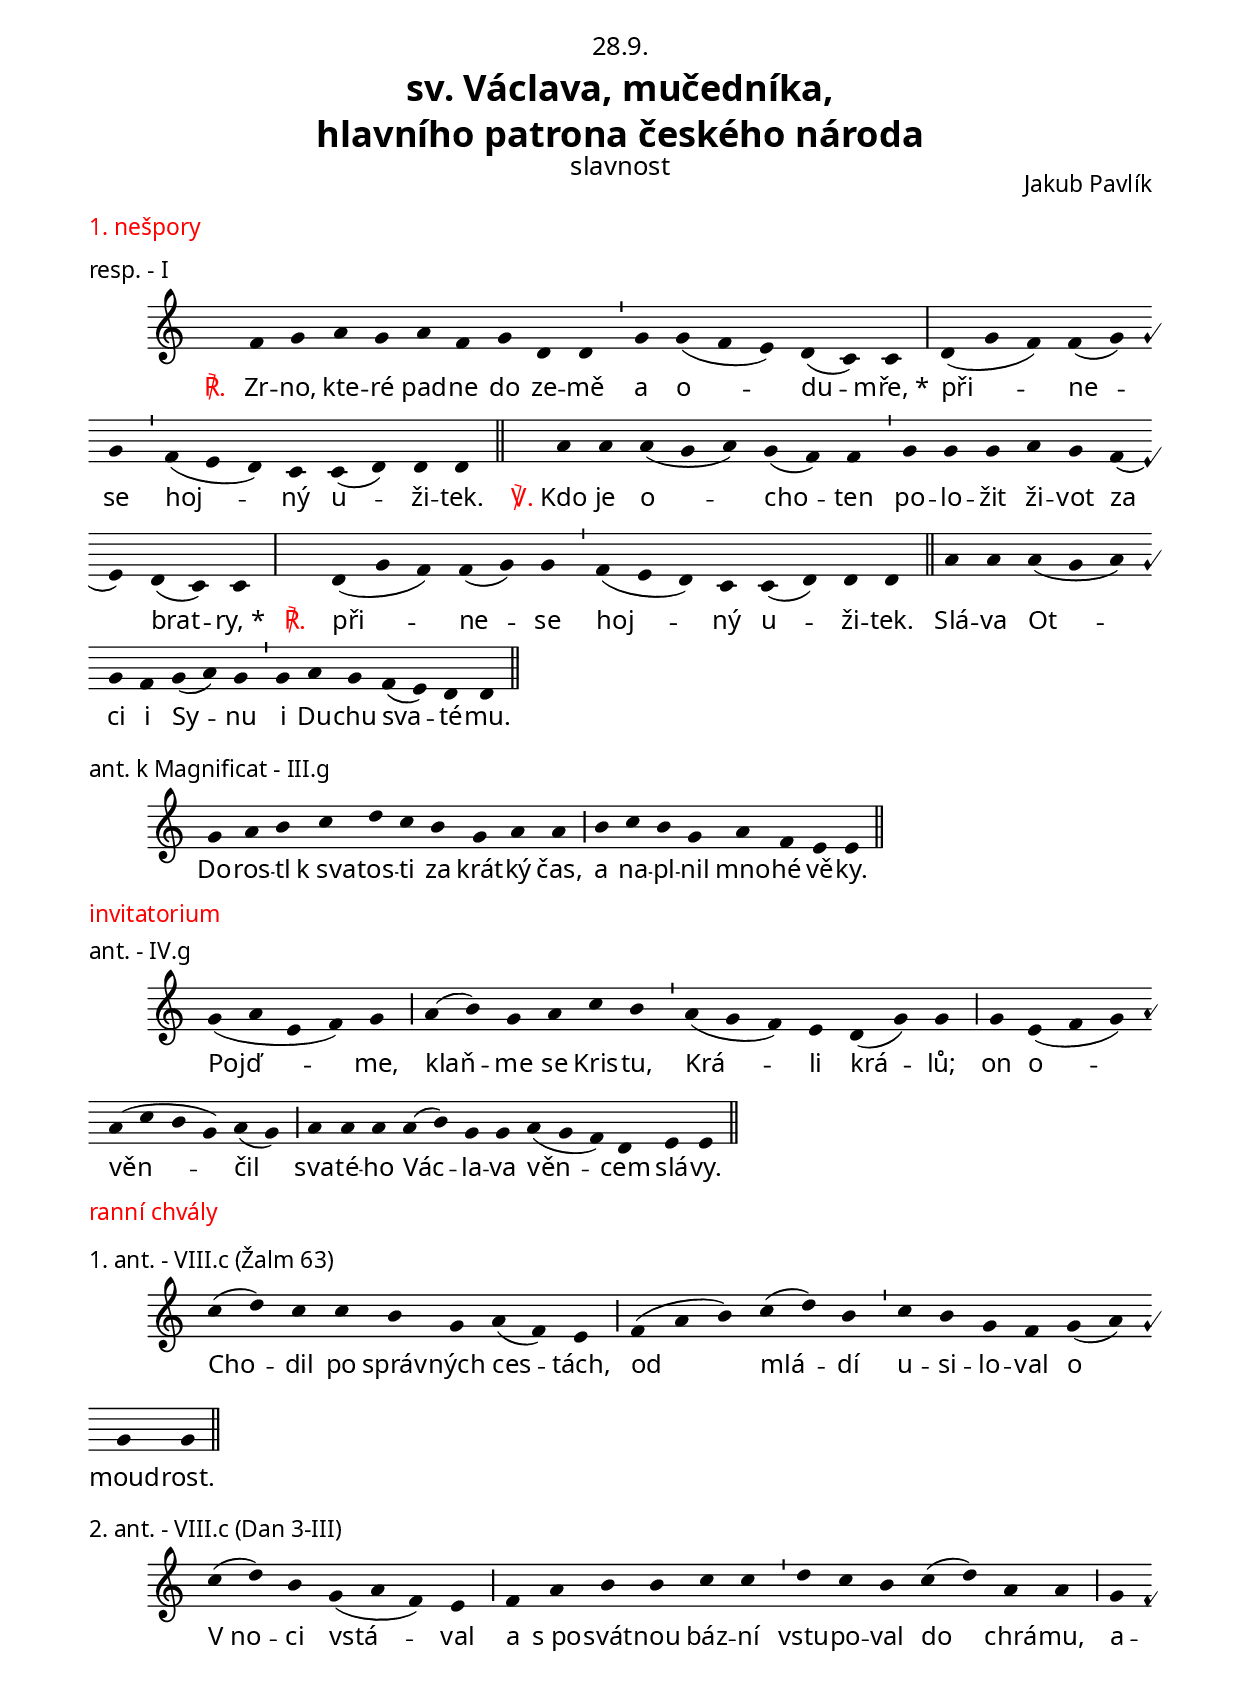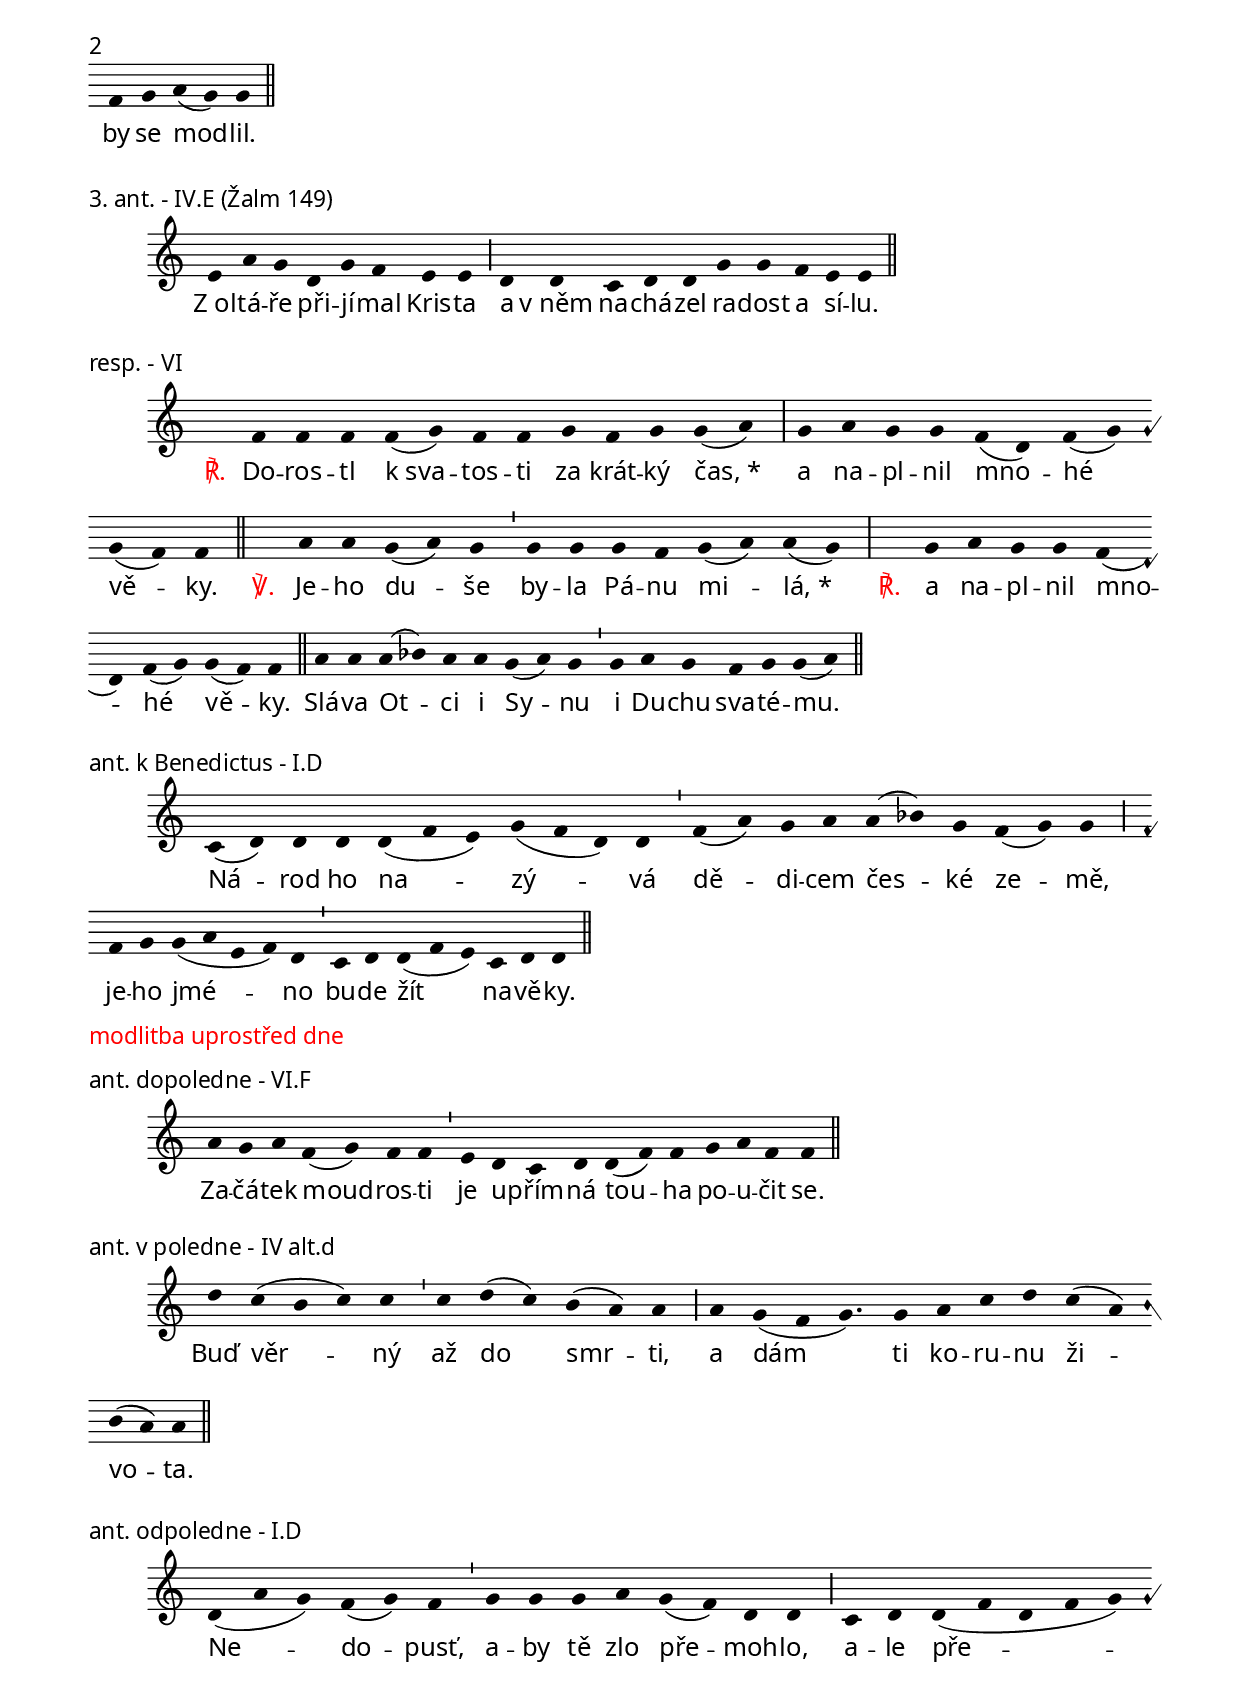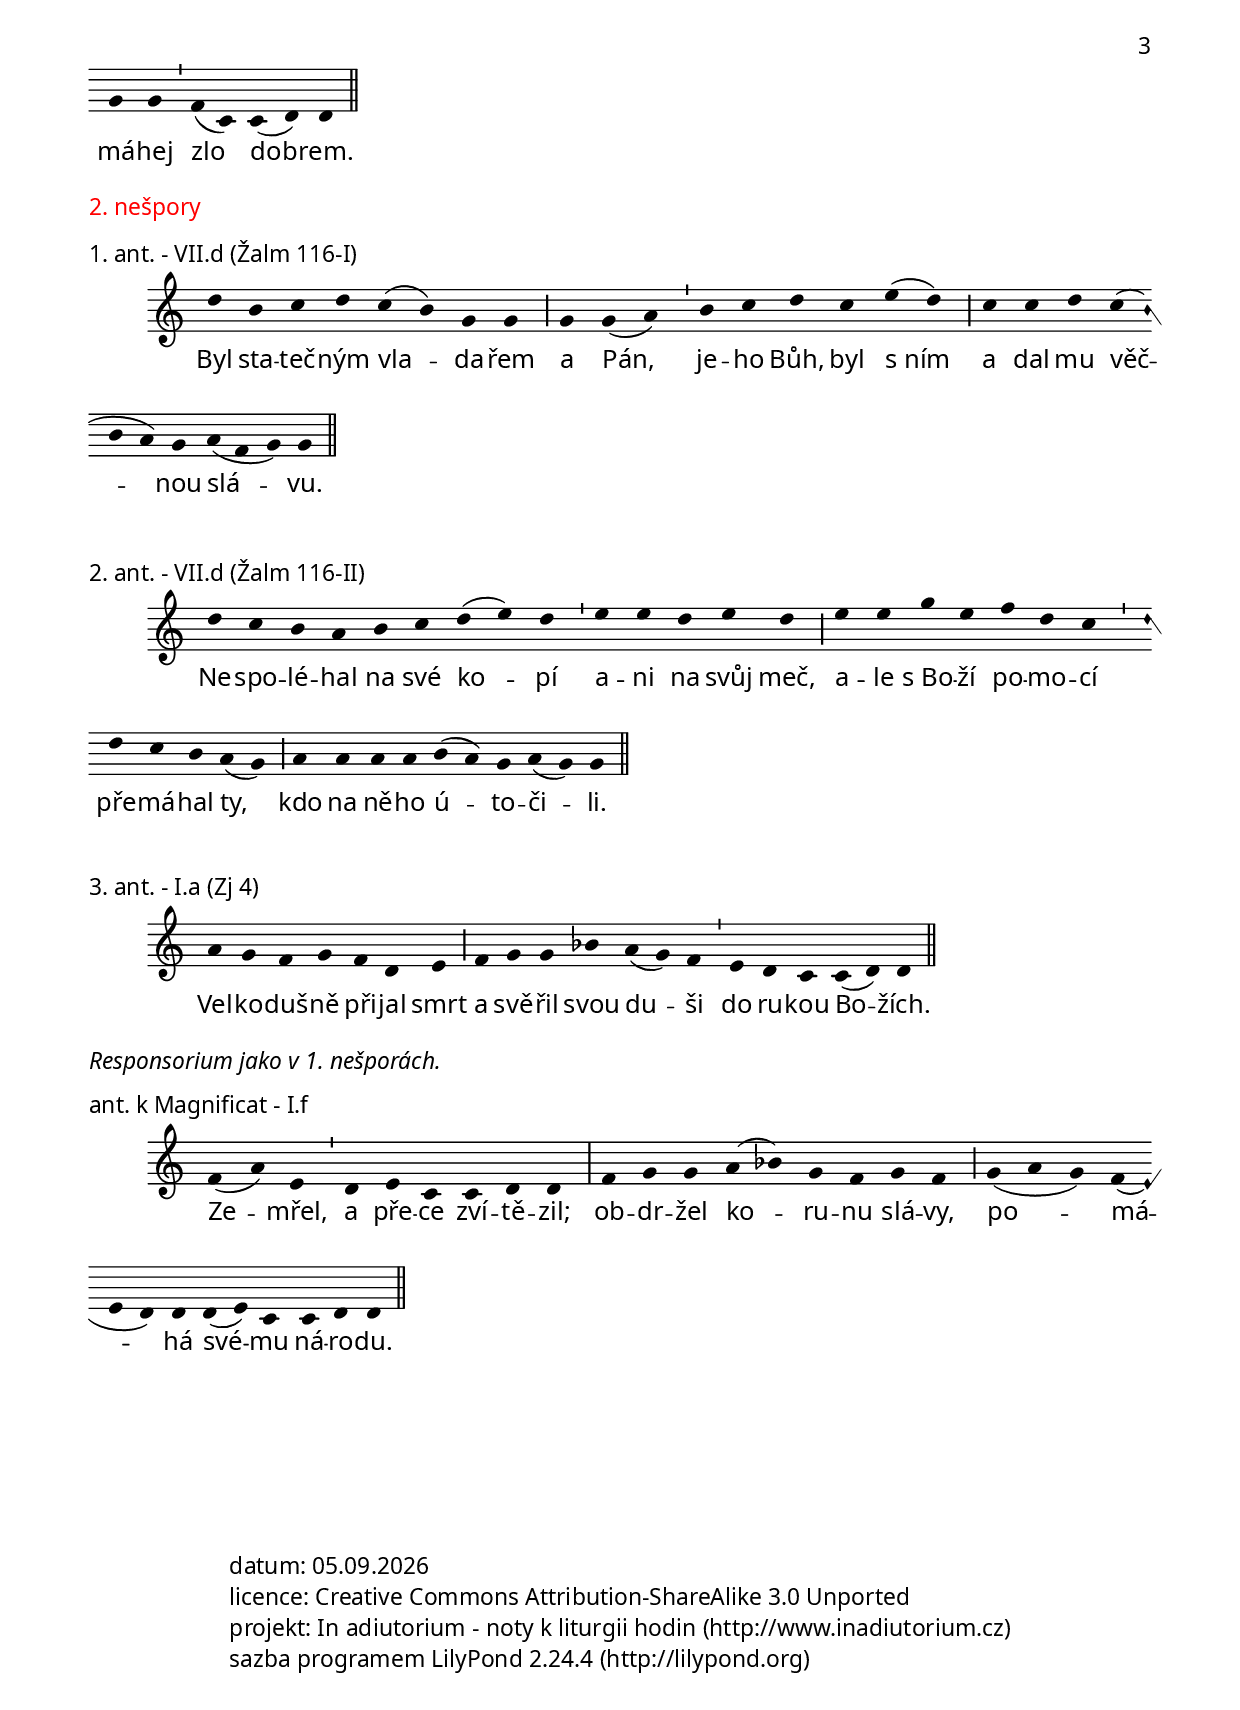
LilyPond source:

\version "2.15.40"

\include "../spolecne.ly"
\include "../dilyresponsorii.ly"

\header {
  title = \markup\titleSvatek
            \center-column{ "sv. Václava, mučedníka,"
            "hlavního patrona českého národa" }
            slavnost
            28.9.
  composer = "Jakub Pavlík"
}

\markup {\nadpisHodinka {"1. nešpory"}}

\score {
  \relative c' {
    \choralniRezim
    
    % R
    \neviditelna f
    f4 g a g a f g d d \barMin g g( f e) d( c) c \barMax
    d( g f) f( g) g \barMin f( e d) c c( d) d d \barFinalis
    % V
    \neviditelna g
    a4 a a( g a) g( f) f \barMin g g g a g f( e) d( c) c \barMax
    % R
    \neviditelna a
    d( g f) f( g) g \barMin f( e d) c c( d) d d \barFinalis
    % Slava
    a'4 a a( g a) g f g( a) g \barMin g a g f( e) d d \barFinalis
  }
  \addlyrics {
    \Response Zr -- no, kte -- ré pad -- ne do ze -- mě a o -- du -- mře,_*
    při -- ne -- se hoj -- ný u -- ži -- tek.
    \Verse Kdo je o -- cho -- ten po -- lo -- žit ži -- vot za brat -- ry,_*
    \Response při -- ne -- se hoj -- ný u -- ži -- tek.
    \textRespDoxologie
  }
  \header {
    quid = "resp."
    modus = "I"
    id = ""
    piece = \markup {\sestavTitulekResp}
  }
}

\score {
  \relative c'' {
    \choralniRezim
    g4 a b c d c b g a a \barMaior
    b c b g a f e e \barFinalis
  }
  \addlyrics {
    Do -- ros -- tl k_sva -- tos -- ti za krát -- ký čas,
    a na -- pl -- nil mno -- hé vě -- ky.
  }
  \header {
    quid = "ant. k Magnificat"
    modus = "III"
    differentia = "g" 
    psalmus = ""
    id = ""
    piece = \markup {\sestavTitulekBezZalmu}
  }
}

\markup {\nadpisHodinka {"invitatorium"}}

\score {
  \relative c'' {
    \choralniRezim
    g4( a e f) g \barMaior a( b) g a c b \barMin a( g f) e d( g) g \barMaior
    g e( f g) a( c b g) a( g) \barMaior
    a a a a( b) g g a( g f) d e e \barFinalis
  }
  \addlyrics {
    Pojď -- me, klaň -- me se Kris -- tu, Krá -- li krá -- lů;
    on o -- věn -- čil 
    sva -- té -- ho Vác -- la -- va
    věn -- cem slá -- vy.
  }
  \header {
    quid = "ant."
    modus = "IV"
    differentia = "g" 
    psalmus = ""
    id = ""
    piece = \markup {\sestavTitulekBezZalmu}
  }
}

\markup {\nadpisHodinka {"ranní chvály"}}

\score {
  \relative c'' {
    \choralniRezim
    c4( d) c c b g a( f) e \barMaior
    f( a b) c( d) b \barMin c b g f g( a) g g \barFinalis
  }
  \addlyrics {
    Cho -- dil po správ -- ných ces -- tách,
    od mlá -- dí u -- si -- lo -- val o moud -- rost.
  }
  \header {
    quid = "1. ant."
    modus = "VIII"
    differentia = "c" 
    psalmus = "Žalm 63"
    id = ""
    piece = \markup {\sestavTitulek}
  }
}

\score {
  \relative c'' {
    \choralniRezim
    c4( d) b g( a f) e \barMaior
    f4 a b b c c \barMin d c b c( d) a a \barMaior
    g f g a( g) g \barFinalis
  }
  \addlyrics {
    V_no -- ci vstá -- val
    a s_po -- svát -- nou báz -- ní vstu -- po -- val do chrá -- mu,
    a -- by se mod -- lil.
  }
  \header {
    quid = "2. ant."
    modus = "VIII"
    differentia = "c" 
    psalmus = "Dan 3-III"
    id = ""
    piece = \markup {\sestavTitulek}
  }
}

\score {
  \relative c' {
    \choralniRezim
    e4 a g d g f e e \barMaior
    d d c d d g g f e e \barFinalis
  }
  \addlyrics {
    Z_ol -- tá -- ře při -- jí -- mal Kris -- ta
    a v_něm na -- chá -- zel ra -- dost a sí -- lu.
  }
  \header {
    quid = "3. ant."
    modus = "IV"
    differentia = "E" 
    psalmus = "Žalm 149"
    id = ""
    piece = \markup {\sestavTitulek}
  }
}

\score {
  \relative c' {
    \choralniRezim
    
    % R
    \neviditelna f
    f4 f f f( g) f f g f g g( a) \barMax
    g a g g f( d) f( g) g( f) f \barFinalis
    % V
    \neviditelna a
    a a g( a) g \barMin g g g f g( a) a( g) \barMax
    % R
    \neviditelna a
    g a g g f( d) f( g) g( f) f \barFinalis
    % Slava
    \respVIdoxologie \barFinalis
  }
  \addlyrics {
    \Response Do -- ros -- tl k_sva -- tos -- ti za krát -- ký čas,_*
    a na -- pl -- nil mno -- hé vě -- ky.
    \Verse Je -- ho du -- še by -- la Pá -- nu mi -- lá,_*
    \Response a na -- pl -- nil mno -- hé vě -- ky.
    \textRespDoxologie
  }
  \header {
    quid = "resp."
    modus = "VI"
    id = ""
    piece = \markup {\sestavTitulekResp}
  }
}

\score {
  \relative c' {
    \choralniRezim
    c4( d) d d d( f e) g( f d) d \barMin
    f( a) g a a( bes) g f( g) g \barMaior
    f g g( a e f) d \barMin c d d( f e) c d d \barFinalis
  }
  \addlyrics {
    Ná -- rod ho na -- zý -- vá 
    dě -- di -- cem čes -- ké ze -- mě,
    je -- ho jmé -- no bu -- de žít na -- vě -- ky.
  }
  \header {
    quid = "ant. k Benedictus"
    modus = "I"
    differentia = "D" 
    psalmus = ""
    id = ""
    piece = \markup {\sestavTitulekBezZalmu}
  }
}

\markup {\nadpisHodinka {"modlitba uprostřed dne"}}

\score {
  \relative c'' {
    \choralniRezim
    a4 g a f( g) f f \barMin
    e d c d d( f) f g a f f \barFinalis
  }
  \addlyrics {
    Za -- čá -- tek moud -- ros -- ti
    je u -- přím -- ná tou -- ha po -- u -- čit se.
  }
  \header {
    quid = "ant. dopoledne"
    modus = "VI"
    differentia = "F" 
    psalmus = ""
    id = ""
    piece = \markup {\sestavTitulekBezZalmu}
  }
}

\score {
  \relative c'' {
    \choralniRezim
    d4 c( b c) c \barMin c d( c) b( a) a \barMaior
    a g( f g4.) g4 a c d c( a) b( a) a \barFinalis
  }
  \addlyrics {
    Buď věr -- ný až do smr -- ti,
    a dám ti ko -- ru -- nu ži -- vo -- ta.
  }
  \header {
    quid = "ant. v poledne"
    modus = "IV alt"
    differentia = "d" 
    psalmus = ""
    id = ""
    fons = "Jana Sarkandra, k Magnificat; konec upraven"
    piece = \markup {\sestavTitulekBezZalmu}
  }
}

\score {
  \relative c' {
    \choralniRezim
    d4( a' g) f( g) f \barMin g g g a g( f) d d \barMaior
    c d d( f d f g) g g \barMin f( c) c( d) d \barFinalis
  }
  \addlyrics {
    Ne -- do -- pusť, a -- by tě zlo pře -- moh -- lo,
    a -- le pře -- má -- hej zlo dob -- rem.
  }
  \header {
    quid = "ant. odpoledne"
    modus = "I"
    differentia = "D" 
    psalmus = ""
    id = ""
    piece = \markup {\sestavTitulekBezZalmu}
  }
}

\markup {\nadpisHodinka {"2. nešpory"}}

\score {
  \relative c'' {
    \choralniRezim
    d4 b c d c( b) g g \barMaior
    g g( a) \barMin b c d c e( d) \barMaior
    c c d c( b a) g a( f g) g \barFinalis
  }
  \addlyrics {
    Byl sta -- teč -- ným vla -- da -- řem
    a Pán, je -- ho Bůh, byl s_ním
    a dal mu věč -- nou slá -- vu.
  }
  \header {
    quid = "1. ant."
    modus = "VII"
    differentia = "d" 
    psalmus = "Žalm 116-I"
    id = ""
    piece = \markup {\sestavTitulek}
  }
}

\score {
  \relative c'' {
    \choralniRezim
    d4 c b a b c d( e) d \barMin
    e e d e d \barMaior
    e e g e f d c \barMin d c b a( g) \barMaior
    a a a a b( a) g a( g) g \barFinalis
  }
  \addlyrics {
    Ne -- spo -- lé -- hal na své ko -- pí
    a -- ni na svůj meč,
    a -- le s_Bo -- ží po -- mo -- cí pře -- má -- hal ty,
    kdo na ně -- ho ú -- to -- či -- li.
  }
  \header {
    quid = "2. ant."
    modus = "VII"
    differentia = "d" 
    psalmus = "Žalm 116-II"
    id = ""
    piece = \markup {\sestavTitulek}
  }
}

\score {
  \relative c'' {
    \choralniRezim
    a4 g f g f d e \barMaior
    f g g bes a( g) f \barMin e d c c( d) d \barFinalis
  }
  \addlyrics {
    Vel -- ko -- duš -- ně při -- jal smrt
    a svě -- řil svou du -- ši do ru -- kou Bo -- žích.
  }
  \header {
    quid = "3. ant."
    modus = "I"
    differentia = "a" 
    psalmus = "Zj 4"
    id = ""
    piece = \markup {\sestavTitulek}
  }
}

\markup\italic{Responsorium jako v 1. nešporách.}

\score {
  \relative c' {
    \choralniRezim
    f4( a) e \barMin d e c c d d \barMax
    f g g a( bes) g f g f \barMaior
    g( a g) f( e d) d d( e) c c d d \barFinalis
  }
  \addlyrics {
    Ze -- mřel, a pře -- ce zví -- tě -- zil;
    ob -- dr -- žel ko -- ru -- nu slá -- vy,
    po -- má -- há své -- mu ná -- ro -- du.
  }
  \header {
    quid = "ant. k Magnificat"
    modus = "I"
    differentia = "f" 
    psalmus = ""
    id = ""
    piece = \markup {\sestavTitulekBezZalmu}
  }
}